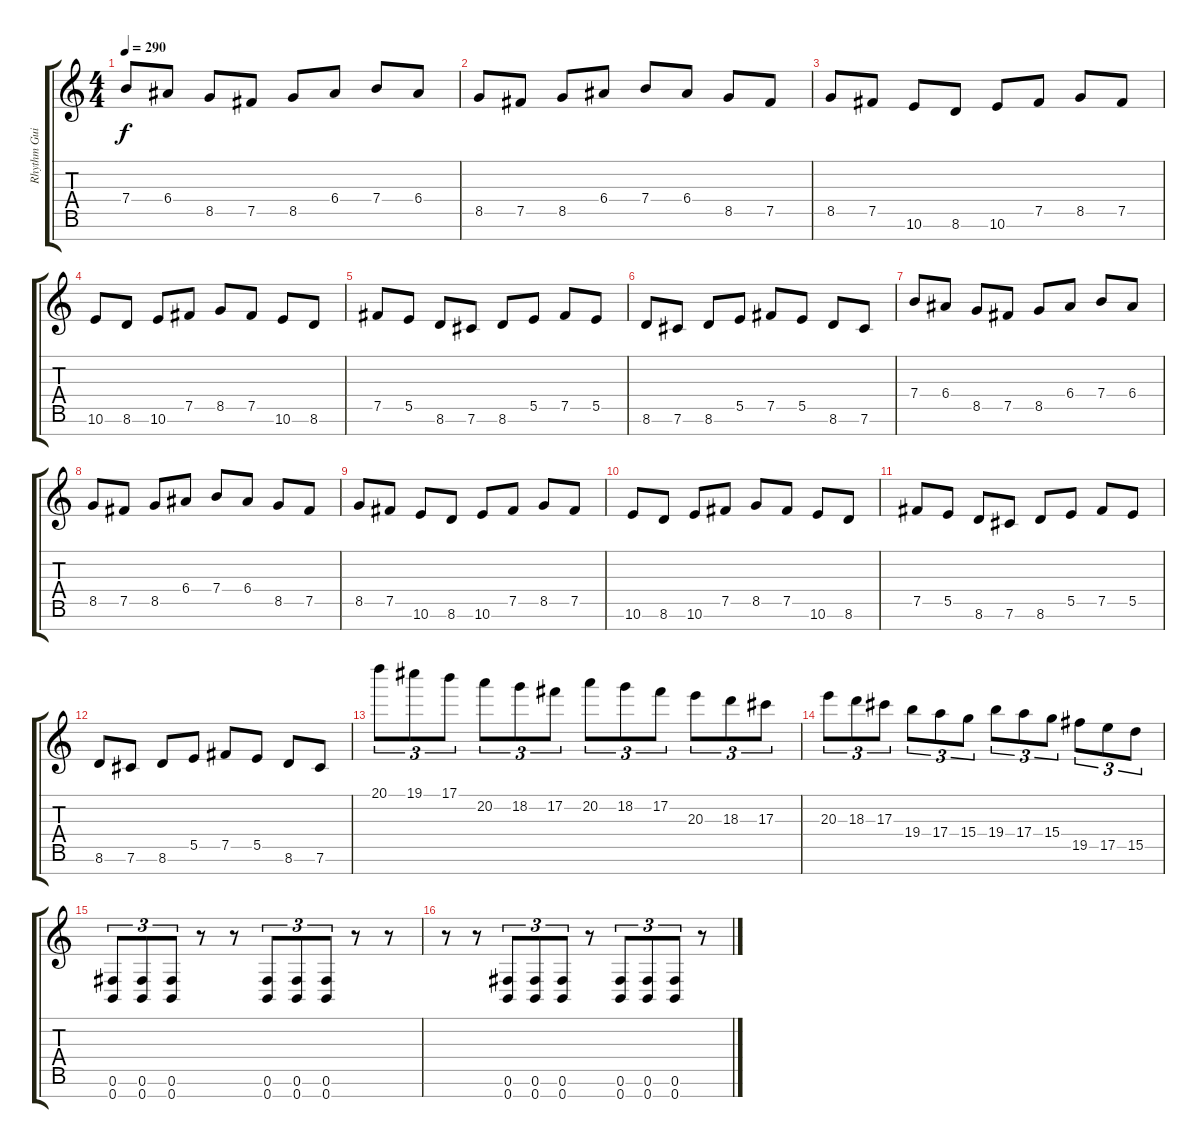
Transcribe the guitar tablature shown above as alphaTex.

\track ("Rhythm Guitar (Ben Orum)" "Rhythm Gui") {instrument distortionguitar}
\staff {score tabs}
\tuning (Gb4 Db4 Ab3 E3 B2 Gb2 B1) {hide}
\ts (4 4)
\tempo 290
\clef g2
\ks c
7.4.8{dy f} 6.4.8 8.5.8 7.5.8 8.5.8 6.4.8 7.4.8 6.4.8 |
8.5.8 7.5.8 8.5.8 6.4.8 7.4.8 6.4.8 8.5.8 7.5.8 |
8.5.8 7.5.8 10.6.8 8.6.8 10.6.8 7.5.8 8.5.8 7.5.8 |
10.6.8 8.6.8 10.6.8 7.5.8 8.5.8 7.5.8 10.6.8 8.6.8 |
7.5.8 5.5.8 8.6.8 7.6.8 8.6.8 5.5.8 7.5.8 5.5.8 |
8.6.8 7.6.8 8.6.8 5.5.8 7.5.8 5.5.8 8.6.8 7.6.8 |
7.4.8 6.4.8 8.5.8 7.5.8 8.5.8 6.4.8 7.4.8 6.4.8 |
8.5.8 7.5.8 8.5.8 6.4.8 7.4.8 6.4.8 8.5.8 7.5.8 |
8.5.8 7.5.8 10.6.8 8.6.8 10.6.8 7.5.8 8.5.8 7.5.8 |
10.6.8 8.6.8 10.6.8 7.5.8 8.5.8 7.5.8 10.6.8 8.6.8 |
7.5.8 5.5.8 8.6.8 7.6.8 8.6.8 5.5.8 7.5.8 5.5.8 |
8.6.8 7.6.8 8.6.8 5.5.8 7.5.8 5.5.8 8.6.8 7.6.8 |
20.1.8{tu (3 2)} 19.1.8{tu (3 2)} 17.1.8{tu (3 2)} 20.2.8{tu (3 2)} 18.2.8{tu (3 2)} 17.2.8{tu (3 2)} 20.2.8{tu (3 2)} 18.2.8{tu (3 2)} 17.2.8{tu (3 2)} 20.3.8{tu (3 2)} 18.3.8{tu (3 2)} 17.3.8{tu (3 2)} |
20.3.8{tu (3 2)} 18.3.8{tu (3 2)} 17.3.8{tu (3 2)} 19.4.8{tu (3 2)} 17.4.8{tu (3 2)} 15.4.8{tu (3 2)} 19.4.8{tu (3 2)} 17.4.8{tu (3 2)} 15.4.8{tu (3 2)} 19.5.8{tu (3 2)} 17.5.8{tu (3 2)} 15.5.8{tu (3 2)} |
(0.6 0.7).8{tu (3 2)} (0.6 0.7).8{tu (3 2)} (0.6 0.7).8{tu (3 2)} r.8 r.8 (0.6 0.7).8{tu (3 2)} (0.6 0.7).8{tu (3 2)} (0.6 0.7).8{tu (3 2)} r.8 r.8 |
r.8 r.8 (0.6 0.7).8{tu (3 2)} (0.6 0.7).8{tu (3 2)} (0.6 0.7).8{tu (3 2)} r.8 (0.6 0.7).8{tu (3 2)} (0.6 0.7).8{tu (3 2)} (0.6 0.7).8{tu (3 2)} r.8
